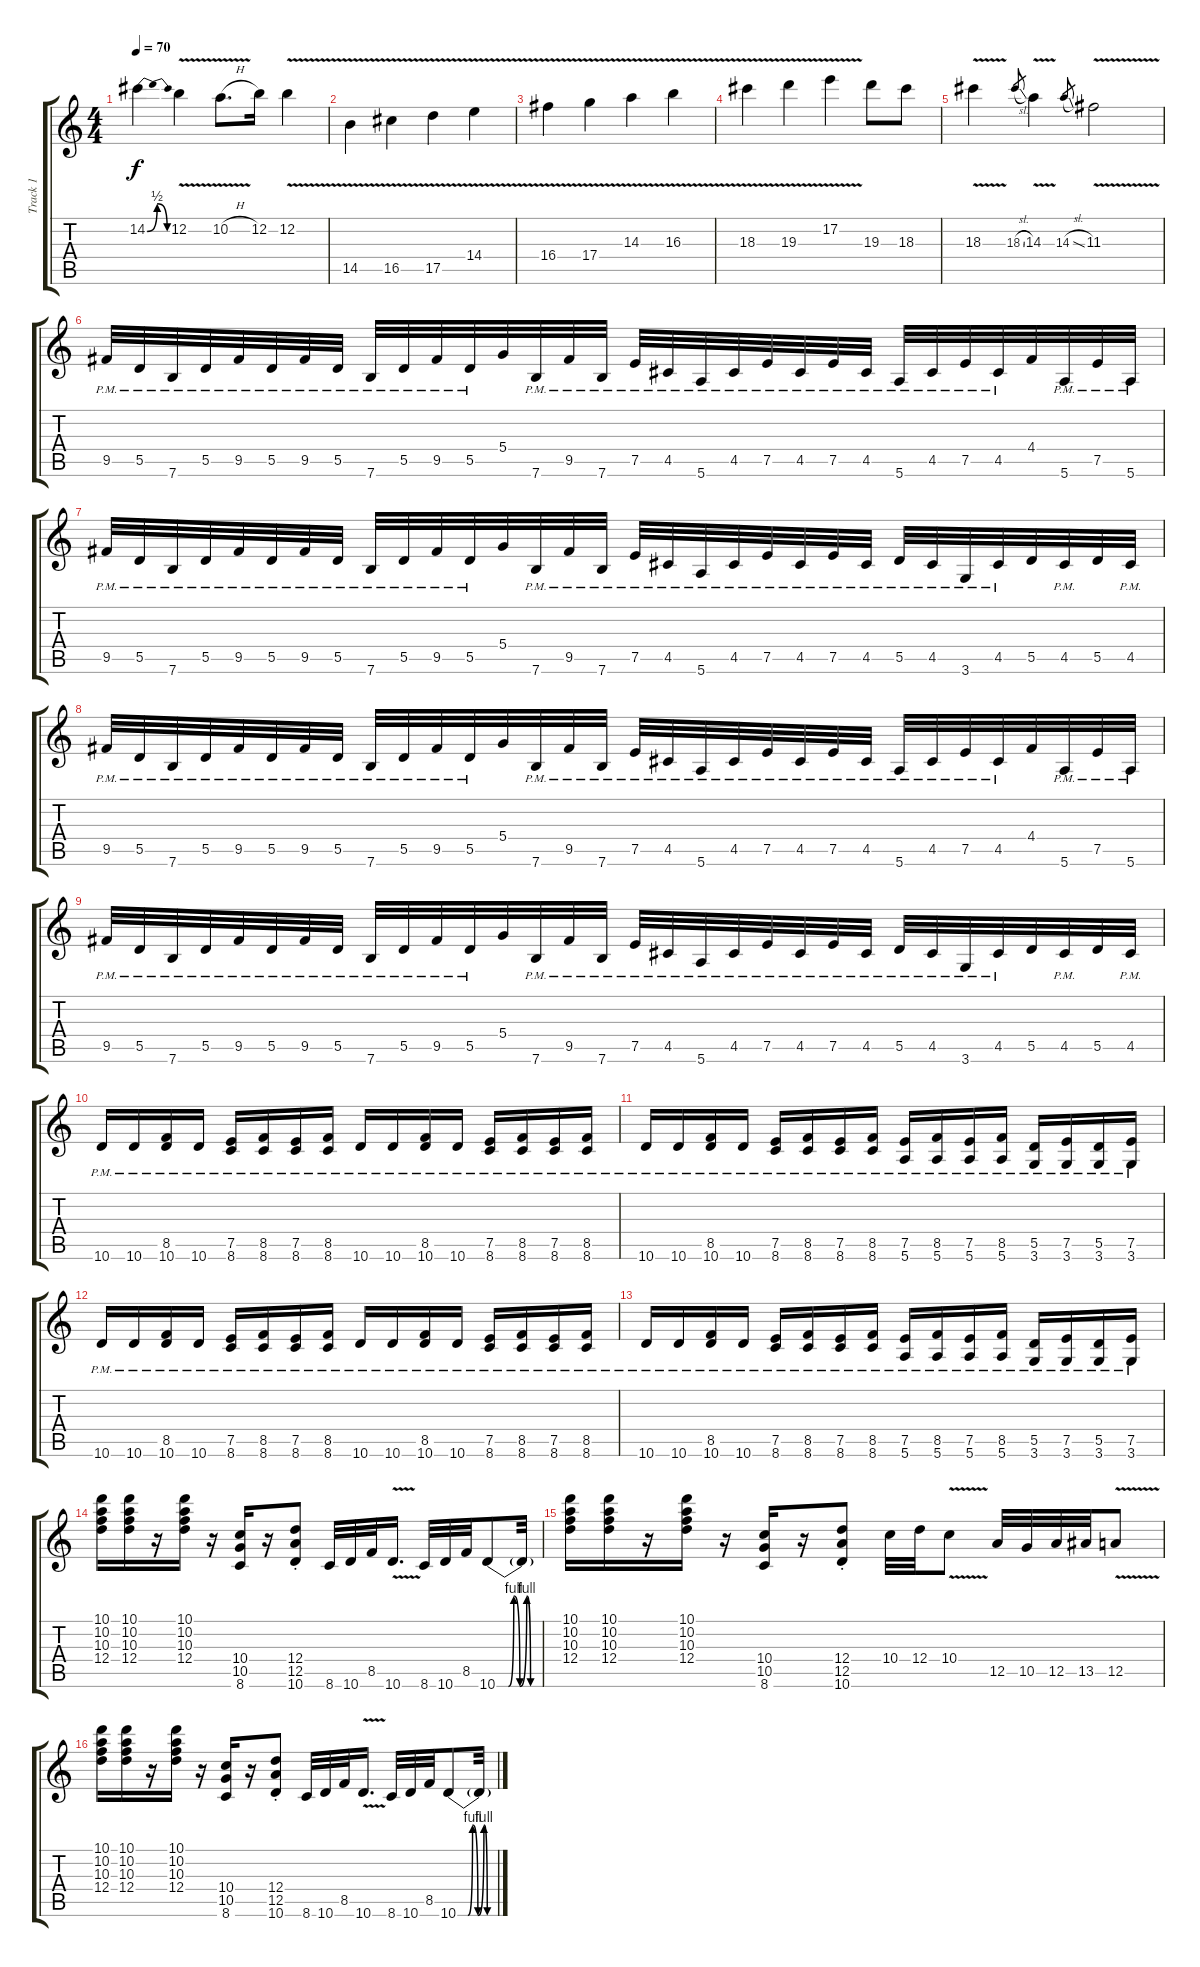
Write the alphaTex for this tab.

\track ("Track 1" "Track 1") {instrument distortionguitar}
\staff {score tabs}
\tuning (E4 B3 G3 D3 A2 E2) {hide}
\ts (4 4)
\tempo 70
\clef g2
\ks c
14.2{be (bendrelease 0 0 10 2 20 2 60 0)}.4{dy f} 12.2{v}.4 10.2{v h}.8{d} 12.2.16 12.2{v}.4 |
14.5{v}.4 16.5{v}.4 17.5{v}.4 14.4{v}.4 |
16.4{v}.4 17.4{v}.4 14.3{v}.4 16.3{v}.4 |
18.3{v}.4 19.3{v}.4 17.2{v}.4 19.3.8 18.3.8 |
18.3{v}.4 18.3{sl}.8{gr} 14.3{v}.4 14.3{sl}.8{gr} 11.3{v}.2 |
9.5{pm}.32 5.5{pm}.32 7.6{pm}.32 5.5{pm}.32 9.5{pm}.32 5.5{pm}.32 9.5{pm}.32 5.5{pm}.32 7.6{pm}.32 5.5{pm}.32 9.5{pm}.32 5.5{pm}.32 5.4.32 7.6{pm}.32 9.5{pm}.32 7.6{pm}.32 7.5{pm}.32 4.5{pm}.32 5.6{pm}.32 4.5{pm}.32 7.5{pm}.32 4.5{pm}.32 7.5{pm}.32 4.5{pm}.32 5.6{pm}.32 4.5{pm}.32 7.5{pm}.32 4.5{pm}.32 4.4.32 5.6{pm}.32 7.5{pm}.32 5.6{pm}.32 |
9.5{pm}.32 5.5{pm}.32 7.6{pm}.32 5.5{pm}.32 9.5{pm}.32 5.5{pm}.32 9.5{pm}.32 5.5{pm}.32 7.6{pm}.32 5.5{pm}.32 9.5{pm}.32 5.5{pm}.32 5.4.32 7.6{pm}.32 9.5{pm}.32 7.6{pm}.32 7.5{pm}.32 4.5{pm}.32 5.6{pm}.32 4.5{pm}.32 7.5{pm}.32 4.5{pm}.32 7.5{pm}.32 4.5{pm}.32 5.5{pm}.32 4.5{pm}.32 3.6{pm}.32 4.5{pm}.32 5.5.32 4.5{pm}.32 5.5.32 4.5{pm}.32 |
9.5{pm}.32 5.5{pm}.32 7.6{pm}.32 5.5{pm}.32 9.5{pm}.32 5.5{pm}.32 9.5{pm}.32 5.5{pm}.32 7.6{pm}.32 5.5{pm}.32 9.5{pm}.32 5.5{pm}.32 5.4.32 7.6{pm}.32 9.5{pm}.32 7.6{pm}.32 7.5{pm}.32 4.5{pm}.32 5.6{pm}.32 4.5{pm}.32 7.5{pm}.32 4.5{pm}.32 7.5{pm}.32 4.5{pm}.32 5.6{pm}.32 4.5{pm}.32 7.5{pm}.32 4.5{pm}.32 4.4.32 5.6{pm}.32 7.5{pm}.32 5.6{pm}.32 |
9.5{pm}.32 5.5{pm}.32 7.6{pm}.32 5.5{pm}.32 9.5{pm}.32 5.5{pm}.32 9.5{pm}.32 5.5{pm}.32 7.6{pm}.32 5.5{pm}.32 9.5{pm}.32 5.5{pm}.32 5.4.32 7.6{pm}.32 9.5{pm}.32 7.6{pm}.32 7.5{pm}.32 4.5{pm}.32 5.6{pm}.32 4.5{pm}.32 7.5{pm}.32 4.5{pm}.32 7.5{pm}.32 4.5{pm}.32 5.5{pm}.32 4.5{pm}.32 3.6{pm}.32 4.5{pm}.32 5.5.32 4.5{pm}.32 5.5.32 4.5{pm}.32 |
10.6{pm}.16 10.6{pm}.16 (8.5{pm} 10.6{pm}).16 10.6{pm}.16 (7.5{pm} 8.6{pm}).16 (8.5{pm} 8.6{pm}).16 (7.5{pm} 8.6{pm}).16 (8.5{pm} 8.6{pm}).16 10.6{pm}.16 10.6{pm}.16 (8.5{pm} 10.6{pm}).16 10.6{pm}.16 (7.5{pm} 8.6{pm}).16 (8.5{pm} 8.6{pm}).16 (7.5{pm} 8.6{pm}).16 (8.5{pm} 8.6{pm}).16 |
10.6{pm}.16 10.6{pm}.16 (8.5{pm} 10.6{pm}).16 10.6{pm}.16 (7.5{pm} 8.6{pm}).16 (8.5{pm} 8.6{pm}).16 (7.5{pm} 8.6{pm}).16 (8.5{pm} 8.6{pm}).16 (7.5{pm} 5.6{pm}).16 (8.5{pm} 5.6{pm}).16 (7.5{pm} 5.6{pm}).16 (8.5{pm} 5.6{pm}).16 (5.5{pm} 3.6{pm}).16 (7.5{pm} 3.6{pm}).16 (5.5{pm} 3.6{pm}).16 (7.5{pm} 3.6{pm}).16 |
10.6{pm}.16 10.6{pm}.16 (8.5{pm} 10.6{pm}).16 10.6{pm}.16 (7.5{pm} 8.6{pm}).16 (8.5{pm} 8.6{pm}).16 (7.5{pm} 8.6{pm}).16 (8.5{pm} 8.6{pm}).16 10.6{pm}.16 10.6{pm}.16 (8.5{pm} 10.6{pm}).16 10.6{pm}.16 (7.5{pm} 8.6{pm}).16 (8.5{pm} 8.6{pm}).16 (7.5{pm} 8.6{pm}).16 (8.5{pm} 8.6{pm}).16 |
10.6{pm}.16 10.6{pm}.16 (8.5{pm} 10.6{pm}).16 10.6{pm}.16 (7.5{pm} 8.6{pm}).16 (8.5{pm} 8.6{pm}).16 (7.5{pm} 8.6{pm}).16 (8.5{pm} 8.6{pm}).16 (7.5{pm} 5.6{pm}).16 (8.5{pm} 5.6{pm}).16 (7.5{pm} 5.6{pm}).16 (8.5{pm} 5.6{pm}).16 (5.5{pm} 3.6{pm}).16 (7.5{pm} 3.6{pm}).16 (5.5{pm} 3.6{pm}).16 (7.5{pm} 3.6{pm}).16 |
(10.1 10.2 10.3 12.4).16 (10.1 10.2 10.3 12.4).16 r.16 (10.1 10.2 10.3 12.4).16 r.16 (10.4 10.5 8.6).16 r.16 (12.4{st} 12.5{st} 10.6{st}).8 8.6.32 10.6.32 8.5.32 10.6{v}.16{d} 8.6.32 10.6.32 8.5.32 10.6{be (custom 0 0 15 0 22 4 30 0 39 4 44 0 60 0)}.8 10.6{t}.32 |
(10.1 10.2 10.3 12.4).16 (10.1 10.2 10.3 12.4).16 r.16 (10.1 10.2 10.3 12.4).16 r.16 (10.4 10.5 8.6).16 r.16 (12.4{st} 12.5{st} 10.6{st}).8 10.4.32 12.4.32 10.4{v}.8 12.5.32 10.5.32 12.5.32 13.5.32 12.5{v}.8 |
(10.1 10.2 10.3 12.4).16 (10.1 10.2 10.3 12.4).16 r.16 (10.1 10.2 10.3 12.4).16 r.16 (10.4 10.5 8.6).16 r.16 (12.4{st} 12.5{st} 10.6{st}).8 8.6.32 10.6.32 8.5.32 10.6{v}.16{d} 8.6.32 10.6.32 8.5.32 10.6{be (custom 0 0 15 0 22 4 30 0 39 4 44 0 60 0)}.8 10.6{t}.32
